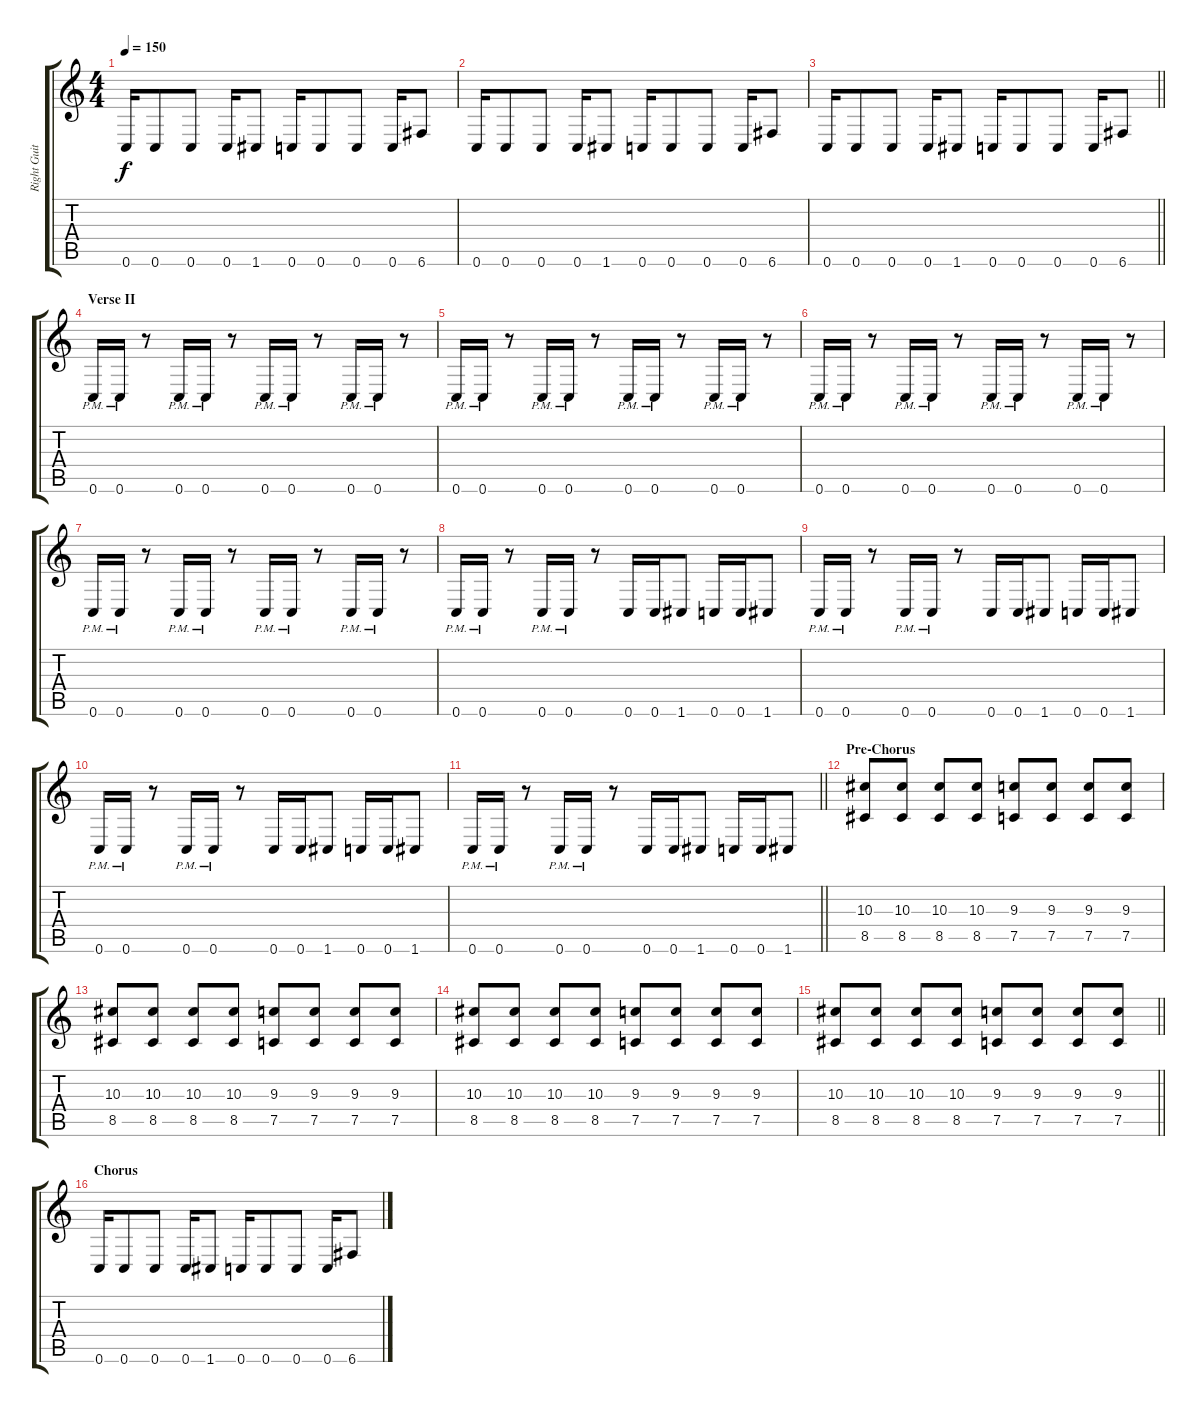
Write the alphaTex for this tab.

\track ("Right Guitar" "Right Guit") {instrument distortionguitar}
\staff {score tabs}
\tuning (C4 G3 Eb3 Bb2 F2 C2) {hide}
\ts (4 4)
\tempo 150
\clef g2
\ks c
0.6.16{dy f} 0.6.8 0.6.8 0.6.16 1.6.8 0.6.16 0.6.8 0.6.8 0.6.16 6.6.8 |
0.6.16 0.6.8 0.6.8 0.6.16 1.6.8 0.6.16 0.6.8 0.6.8 0.6.16 6.6.8 |
\barLineRight lightlight
0.6.16 0.6.8 0.6.8 0.6.16 1.6.8 0.6.16 0.6.8 0.6.8 0.6.16 6.6.8 |
\section ("" "Verse II")
0.6{pm}.16 0.6{pm}.16 r.8 0.6{pm}.16 0.6{pm}.16 r.8 0.6{pm}.16 0.6{pm}.16 r.8 0.6{pm}.16 0.6{pm}.16 r.8 |
0.6{pm}.16 0.6{pm}.16 r.8 0.6{pm}.16 0.6{pm}.16 r.8 0.6{pm}.16 0.6{pm}.16 r.8 0.6{pm}.16 0.6{pm}.16 r.8 |
0.6{pm}.16 0.6{pm}.16 r.8 0.6{pm}.16 0.6{pm}.16 r.8 0.6{pm}.16 0.6{pm}.16 r.8 0.6{pm}.16 0.6{pm}.16 r.8 |
0.6{pm}.16 0.6{pm}.16 r.8 0.6{pm}.16 0.6{pm}.16 r.8 0.6{pm}.16 0.6{pm}.16 r.8 0.6{pm}.16 0.6{pm}.16 r.8 |
0.6{pm}.16 0.6{pm}.16 r.8 0.6{pm}.16 0.6{pm}.16 r.8 0.6.16 0.6.16 1.6.8 0.6.16 0.6.16 1.6.8 |
0.6{pm}.16 0.6{pm}.16 r.8 0.6{pm}.16 0.6{pm}.16 r.8 0.6.16 0.6.16 1.6.8 0.6.16 0.6.16 1.6.8 |
0.6{pm}.16 0.6{pm}.16 r.8 0.6{pm}.16 0.6{pm}.16 r.8 0.6.16 0.6.16 1.6.8 0.6.16 0.6.16 1.6.8 |
\barLineRight lightlight
0.6{pm}.16 0.6{pm}.16 r.8 0.6{pm}.16 0.6{pm}.16 r.8 0.6.16 0.6.16 1.6.8 0.6.16 0.6.16 1.6.8 |
\section ("" "Pre-Chorus")
(10.3 8.5).8 (10.3 8.5).8 (10.3 8.5).8 (10.3 8.5).8 (9.3 7.5).8 (9.3 7.5).8 (9.3 7.5).8 (9.3 7.5).8 |
(10.3 8.5).8 (10.3 8.5).8 (10.3 8.5).8 (10.3 8.5).8 (9.3 7.5).8 (9.3 7.5).8 (9.3 7.5).8 (9.3 7.5).8 |
(10.3 8.5).8 (10.3 8.5).8 (10.3 8.5).8 (10.3 8.5).8 (9.3 7.5).8 (9.3 7.5).8 (9.3 7.5).8 (9.3 7.5).8 |
\barLineRight lightlight
(10.3 8.5).8 (10.3 8.5).8 (10.3 8.5).8 (10.3 8.5).8 (9.3 7.5).8 (9.3 7.5).8 (9.3 7.5).8 (9.3 7.5).8 |
\section ("" "Chorus")
0.6.16 0.6.8 0.6.8 0.6.16 1.6.8 0.6.16 0.6.8 0.6.8 0.6.16 6.6.8
